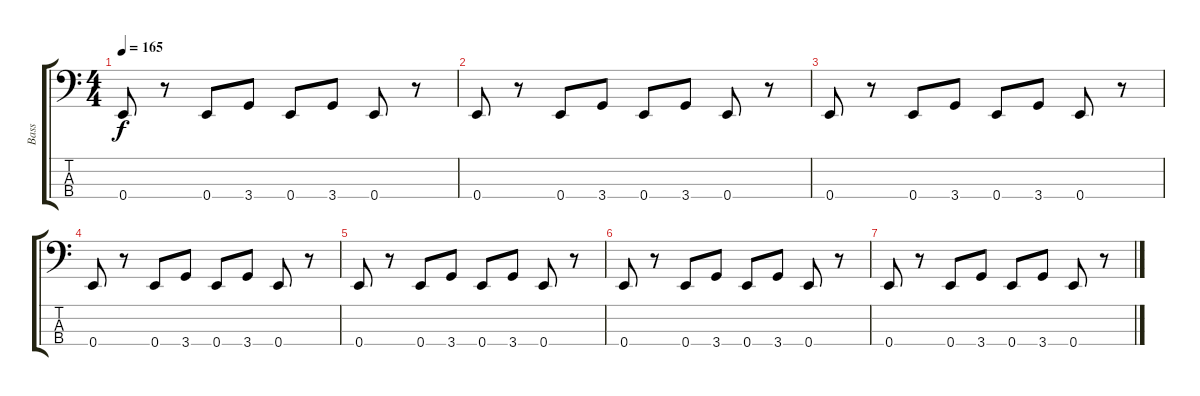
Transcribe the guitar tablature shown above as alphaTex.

\track ("Bass" "Bass") {instrument electricbasspick}
\staff {score tabs}
\tuning (G2 D2 A1 E1) {hide}
\ts (4 4)
\tempo 165
\clef f4
\ks c
0.4.8{dy f} r.8 0.4.8 3.4.8 0.4.8 3.4.8 0.4.8 r.8 |
0.4.8 r.8 0.4.8 3.4.8 0.4.8 3.4.8 0.4.8 r.8 |
0.4.8 r.8 0.4.8 3.4.8 0.4.8 3.4.8 0.4.8 r.8 |
0.4.8 r.8 0.4.8 3.4.8 0.4.8 3.4.8 0.4.8 r.8 |
0.4.8 r.8 0.4.8 3.4.8 0.4.8 3.4.8 0.4.8 r.8 |
0.4.8 r.8 0.4.8 3.4.8 0.4.8 3.4.8 0.4.8 r.8 |
0.4.8 r.8 0.4.8 3.4.8 0.4.8 3.4.8 0.4.8 r.8
